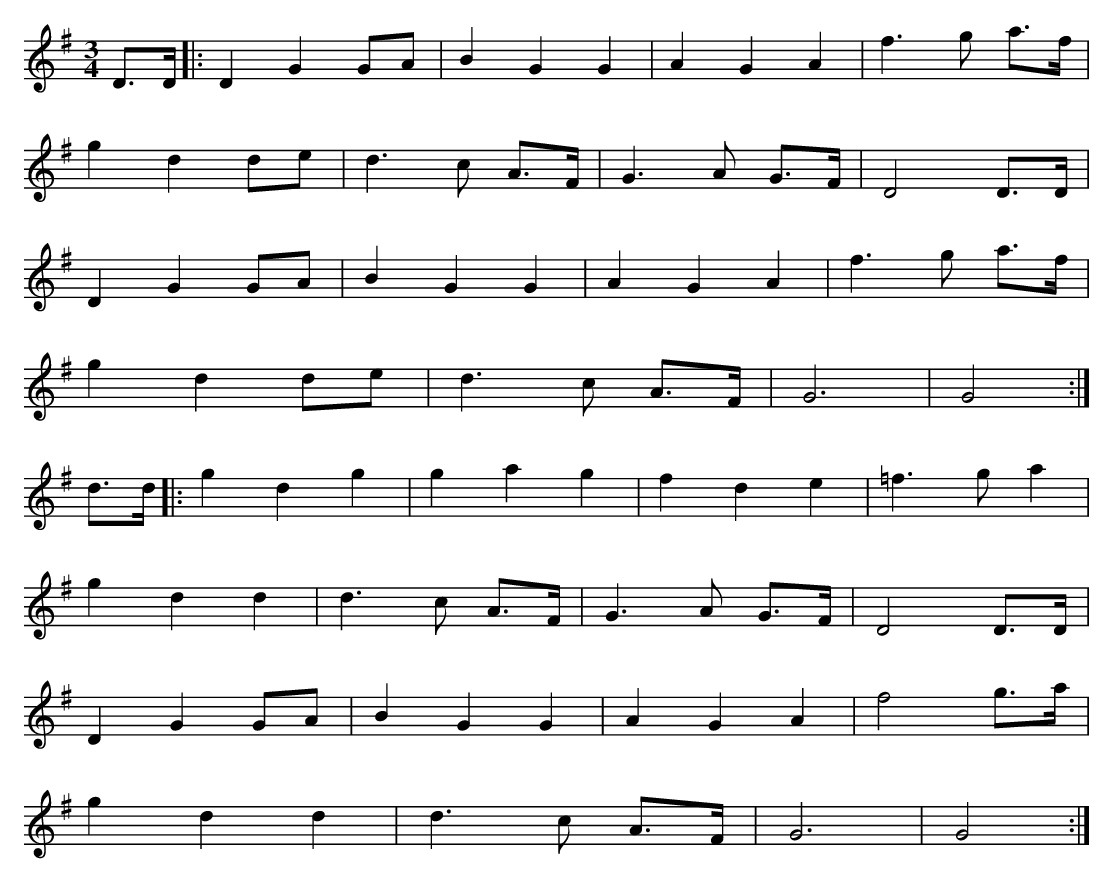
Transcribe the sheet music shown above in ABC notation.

X:1
M:3/4
K:G
D>D|:D2 G2 GA|B2 G2 G2|A2 G2 A2|f3 g a>f|
g2 d2 de|d3 c A>F|G3 A G>F|D4 D>D|
D2 G2 GA|B2 G2 G2|A2 G2 A2|f3 g a>f|
g2 d2 de|d3 c A>F|G6|G4:|
d>d|:g2 d2 g2|g2 a2 g2|f2 d2 e2|=f3g a2|
g2 d2 d2|d3c A>F|G3A G>F|D4 D>D|
D2 G2 GA|B2 G2 G2|A2 G2 A2|f4 g>a|
g2 d2 d2|d3 c A>F|G6|G4:|
